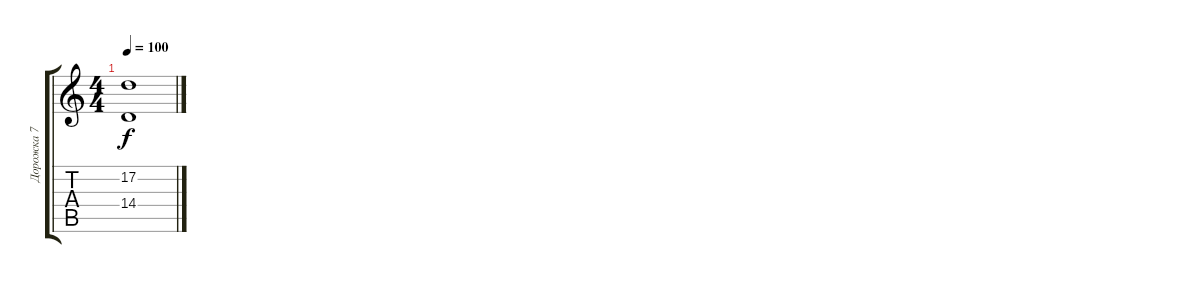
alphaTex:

\track ("Дорожка 7" "Дорожка 7") {instrument stringensemble1}
\staff {score tabs}
\tuning (D4 A3 F3 C3 G2 C2) {hide}
\ts (4 4)
\tempo 100
\clef g2
\ks c
(17.2 14.4).1{dy f}
